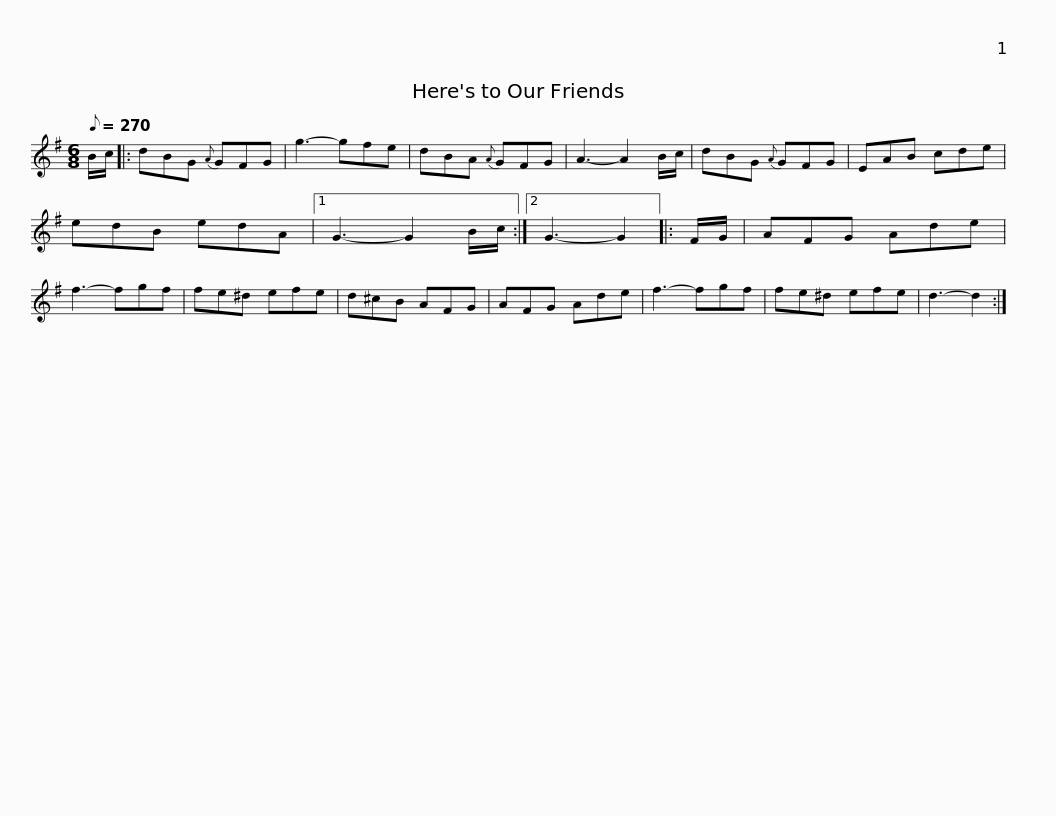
X:1
L:1/8
Q:1/8=270
M:6/8
I:linebreak $
K:none
V:1 treble transpose="8 "
V:1
[K:G] B/c/ |: dBG{A} GFG | g3- gfe | dBA{A} GFG | A3- A2 B/c/ | %5
 dBG{A} GFG | EAB cde | edB edA |1$ G3- G2 B/c/ :|2 G3- G2 |: %10
 F/G/ | AFG Ade | f3- fgf | fe^d efe | d^cB AFG | %15
 AFG Ade | f3- fgf |$ fe^d efe | d3- d2 :| %19
